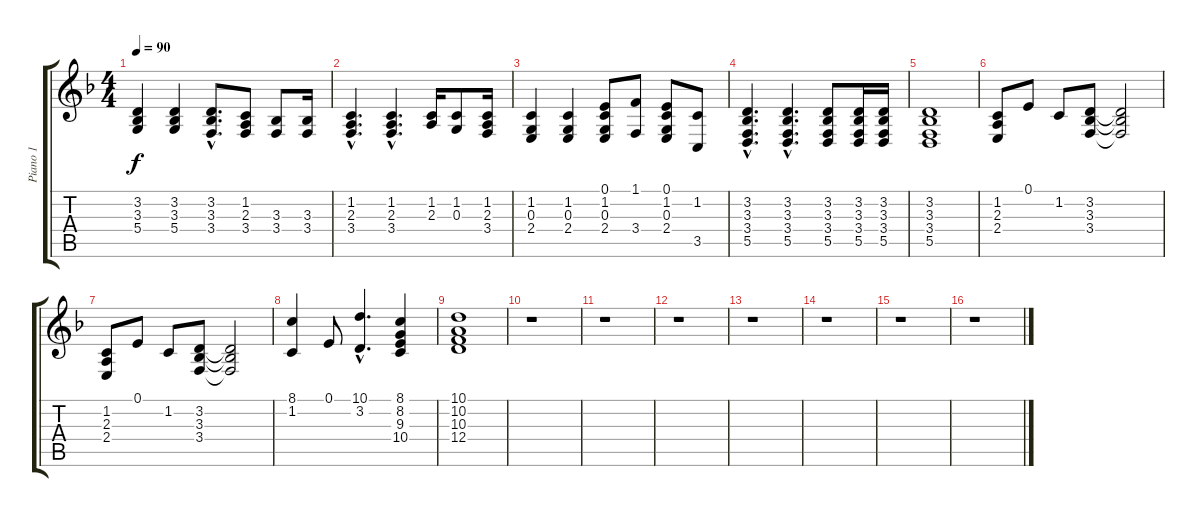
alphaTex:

\track ("Piano 1" "Piano 1") {instrument acousticgrandpiano}
\staff {score tabs}
\tuning (E4 B3 G3 D3 A2 E2) {hide}
\ts (4 4)
\tempo 90
\clef g2
\ks f
(3.2 3.3 5.4).4{dy f} (3.2 3.3 5.4).4 (3.2{hac} 3.3{hac} 3.4{hac}).8{d} (1.2 2.3 3.4).8 (3.3 3.4).8 (3.3 3.4).16 |
(1.2{hac} 2.3{hac} 3.4{hac}).4{d} (1.2{hac} 2.3{hac} 3.4{hac}).4{d} (1.2 2.3).16 (1.2 0.3).8 (1.2 2.3 3.4).16 |
(1.2 0.3 2.4).4 (1.2 0.3 2.4).4 (0.1 1.2 0.3 2.4).8 (1.1 3.4).8 (0.1 1.2 0.3 2.4).8 (1.2 3.5).8 |
(3.2{hac} 3.3{hac} 3.4{hac} 5.5{hac}).4{d} (3.2{hac} 3.3{hac} 3.4{hac} 5.5{hac}).4{d} (3.2 3.3 3.4 5.5).8 (3.2 3.3 3.4 5.5).16 (3.2 3.3 3.4 5.5).16 |
(3.2 3.3 3.4 5.5).1 |
(1.2 2.3 2.4).8 0.1.8 1.2.8 (3.2 3.3 3.4).8 (3.2{t} 3.3{t} 3.4{t}).2 |
(1.2 2.3 2.4).8 0.1.8 1.2.8 (3.2 3.3 3.4).8 (3.2{t} 3.3{t} 3.4{t}).2 |
(8.1 1.2).4 0.1.8 (10.1{hac} 3.2{hac}).4{d} (8.1 8.2 9.3 10.4).4 |
(10.1 10.2 10.3 12.4).1 |
r.1 |
r.1 |
r.1 |
r.1 |
r.1 |
r.1 |
r.1
